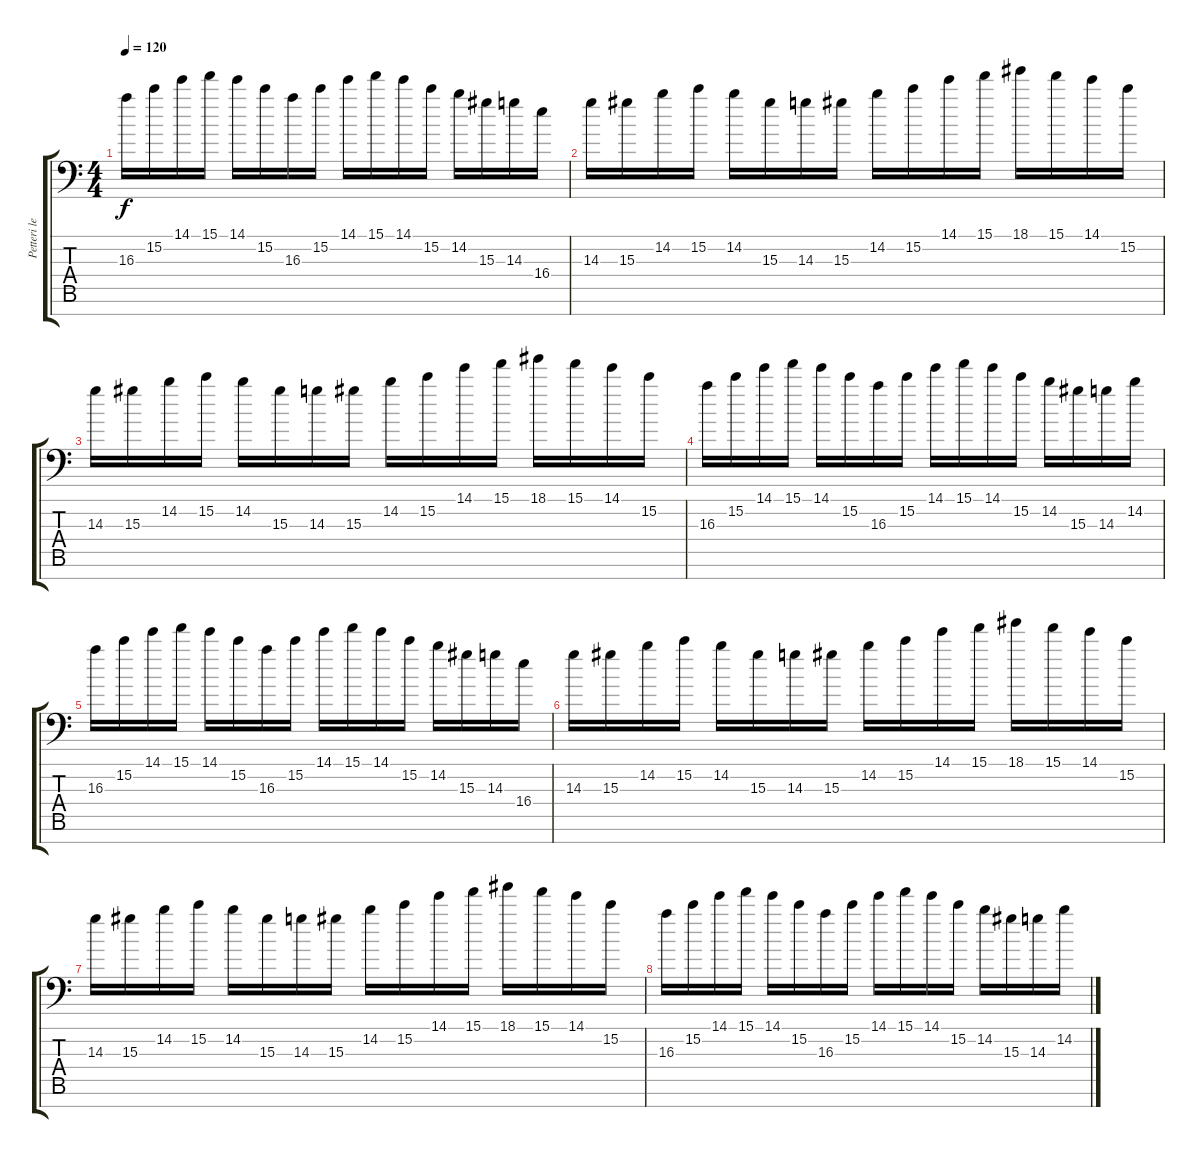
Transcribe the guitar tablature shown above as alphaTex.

\track ("Petteri lead" "Petteri le") {instrument distortionguitar}
\staff {score tabs}
\tuning (D4 A3 F3 C3 G2 D2 G1) {hide}
\ts (4 4)
\tempo 120
\clef f4
\ks c
16.3.16{dy f} 15.2.16 14.1.16 15.1.16 14.1.16 15.2.16 16.3.16 15.2.16 14.1.16 15.1.16 14.1.16 15.2.16 14.2.16 15.3.16 14.3.16 16.4.16 |
14.3.16 15.3.16 14.2.16 15.2.16 14.2.16 15.3.16 14.3.16 15.3.16 14.2.16 15.2.16 14.1.16 15.1.16 18.1.16 15.1.16 14.1.16 15.2.16 |
14.3.16 15.3.16 14.2.16 15.2.16 14.2.16 15.3.16 14.3.16 15.3.16 14.2.16 15.2.16 14.1.16 15.1.16 18.1.16 15.1.16 14.1.16 15.2.16 |
16.3.16 15.2.16 14.1.16 15.1.16 14.1.16 15.2.16 16.3.16 15.2.16 14.1.16 15.1.16 14.1.16 15.2.16 14.2.16 15.3.16 14.3.16 14.2.16 |
16.3.16 15.2.16 14.1.16 15.1.16 14.1.16 15.2.16 16.3.16 15.2.16 14.1.16 15.1.16 14.1.16 15.2.16 14.2.16 15.3.16 14.3.16 16.4.16 |
14.3.16 15.3.16 14.2.16 15.2.16 14.2.16 15.3.16 14.3.16 15.3.16 14.2.16 15.2.16 14.1.16 15.1.16 18.1.16 15.1.16 14.1.16 15.2.16 |
14.3.16 15.3.16 14.2.16 15.2.16 14.2.16 15.3.16 14.3.16 15.3.16 14.2.16 15.2.16 14.1.16 15.1.16 18.1.16 15.1.16 14.1.16 15.2.16 |
16.3.16 15.2.16 14.1.16 15.1.16 14.1.16 15.2.16 16.3.16 15.2.16 14.1.16 15.1.16 14.1.16 15.2.16 14.2.16 15.3.16 14.3.16 14.2.16
